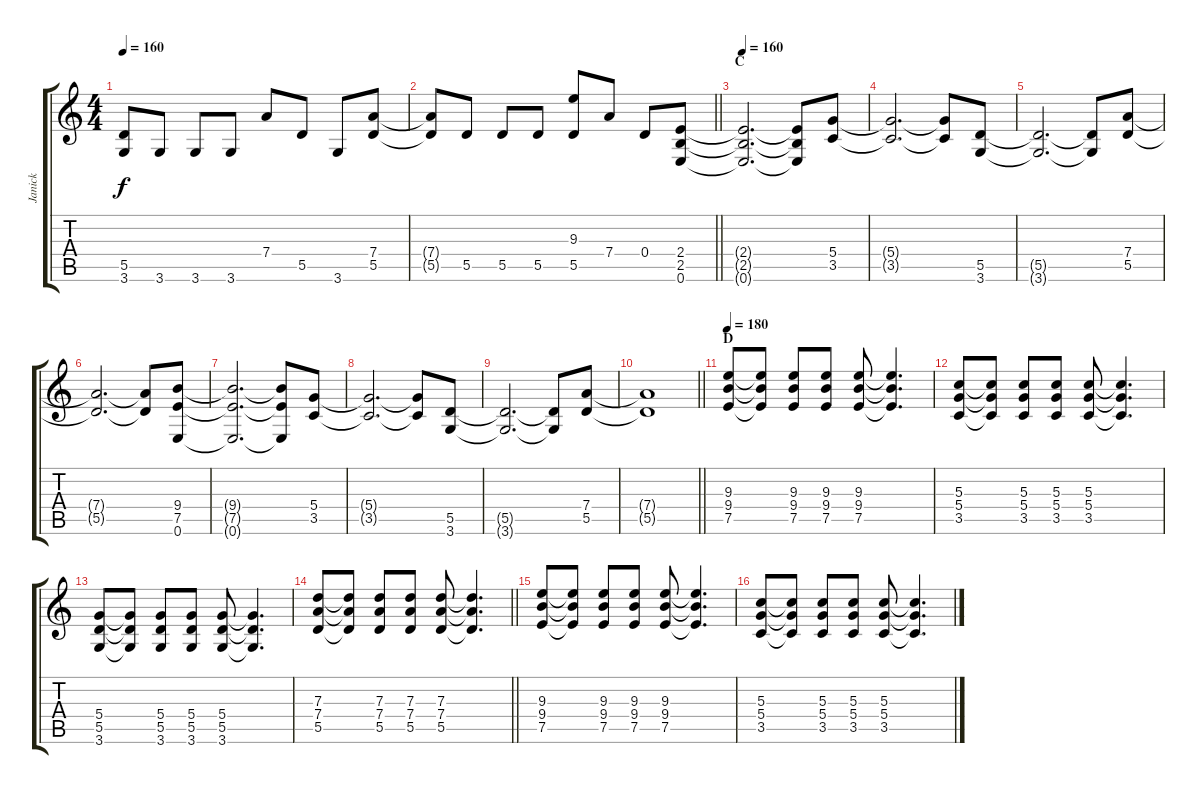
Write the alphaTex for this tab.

\track ("Janick" "Janick") {instrument overdrivenguitar}
\staff {score tabs}
\tuning (E4 B3 G3 D3 A2 E2) {hide}
\ts (4 4)
\tempo 160
\clef g2
\ks c
(5.5 3.6).8{dy f} 3.6.8 3.6.8 3.6.8 7.4.8 5.5.8 3.6.8 (7.4 5.5).8 |
\barLineRight lightlight
(7.4{t} 5.5{t}).8 5.5.8 5.5.8 5.5.8 (9.3 5.5).8 7.4.8 0.4.8 (2.4 2.5 0.6).8 |
\section ("" "C")
\tempo 160
(2.4{t} 2.5{t} 0.6{t}).2{d balance 0} (2.4{t} 2.5{t} 0.6{t}).8 (5.4 3.5).8 |
(5.4{t} 3.5{t}).2{d} (5.4{t} 3.5{t}).8 (5.5 3.6).8 |
(5.5{t} 3.6{t}).2{d} (5.5{t} 3.6{t}).8 (7.4 5.5).8 |
(7.4{t} 5.5{t}).2{d} (7.4{t} 5.5{t}).8 (9.4 7.5 0.6).8 |
(9.4{t} 7.5{t} 0.6{t}).2{d} (9.4{t} 7.5{t} 0.6{t}).8 (5.4 3.5).8 |
(5.4{t} 3.5{t}).2{d} (5.4{t} 3.5{t}).8 (5.5 3.6).8 |
(5.5{t} 3.6{t}).2{d} (5.5{t} 3.6{t}).8 (7.4 5.5).8 |
\barLineRight lightlight
(7.4{t} 5.5{t}).1 |
\section ("" "D")
\tempo 180
(9.3 9.4 7.5).8 (9.3{t} 9.4{t} 7.5{t}).8 (9.3 9.4 7.5).8 (9.3 9.4 7.5).8 (9.3 9.4 7.5).8 (9.3{t} 9.4{t} 7.5{t}).4{d} |
(5.3 5.4 3.5).8 (5.3{t} 5.4{t} 3.5{t}).8 (5.3 5.4 3.5).8 (5.3 5.4 3.5).8 (5.3 5.4 3.5).8 (5.3{t} 5.4{t} 3.5{t}).4{d} |
(5.4 5.5 3.6).8 (5.4{t} 5.5{t} 3.6{t}).8 (5.4 5.5 3.6).8 (5.4 5.5 3.6).8 (5.4 5.5 3.6).8 (5.4{t} 5.5{t} 3.6{t}).4{d} |
\barLineRight lightlight
(7.3 7.4 5.5).8 (7.3{t} 7.4{t} 5.5{t}).8 (7.3 7.4 5.5).8 (7.3 7.4 5.5).8 (7.3 7.4 5.5).8 (7.3{t} 7.4{t} 5.5{t}).4{d} |
(9.3 9.4 7.5).8 (9.3{t} 9.4{t} 7.5{t}).8 (9.3 9.4 7.5).8 (9.3 9.4 7.5).8 (9.3 9.4 7.5).8 (9.3{t} 9.4{t} 7.5{t}).4{d} |
(5.3 5.4 3.5).8 (5.3{t} 5.4{t} 3.5{t}).8 (5.3 5.4 3.5).8 (5.3 5.4 3.5).8 (5.3 5.4 3.5).8 (5.3{t} 5.4{t} 3.5{t}).4{d}
